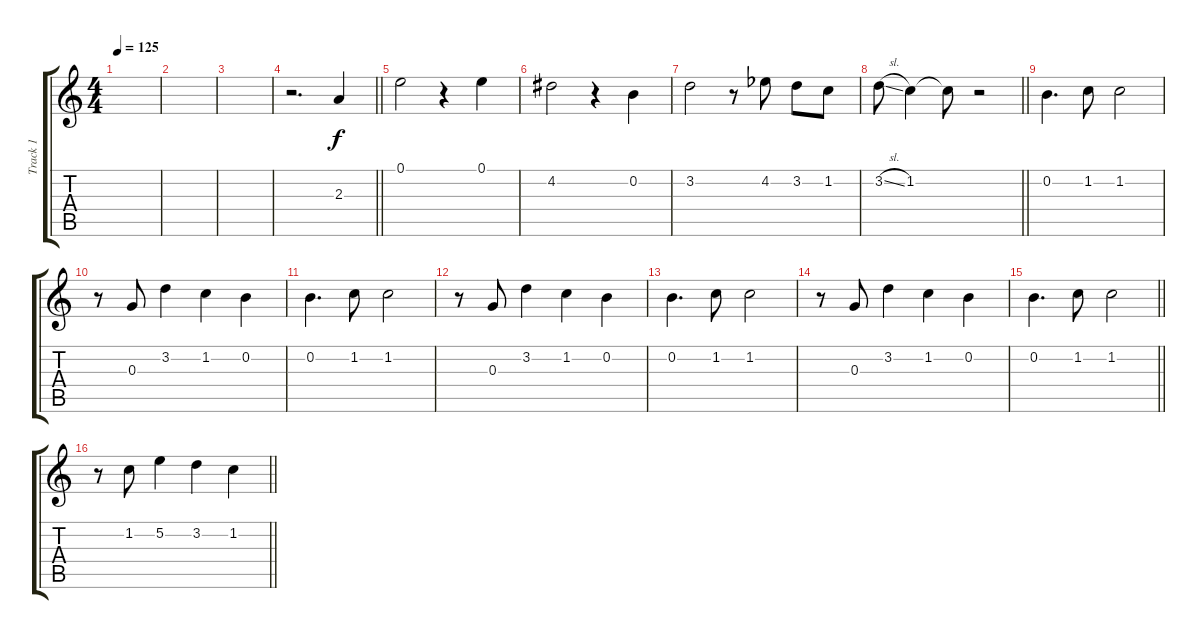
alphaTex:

\track ("Track 1" "Track 1") {instrument acousticguitarnylon}
\staff {score tabs}
\tuning (E4 B3 G3 D3 A2 E2) {hide}
\ts (4 4)
\tempo 125
\clef g2
\ks c
|
|
|
\barLineRight lightlight
r.2{d} 2.3.4 |
0.1.2 r.4 0.1.4 |
4.2.2 r.4 0.2.4 |
3.2.2 r.8 4.2{acc b}.8 3.2.8 1.2.8 |
\barLineRight lightlight
3.2{sl}.8 1.2.4 1.2{t}.8 r.2 |
0.2.4{d} 1.2.8 1.2.2 |
r.8 0.3.8 3.2.4 1.2.4 0.2.4 |
0.2.4{d} 1.2.8 1.2.2 |
r.8 0.3.8 3.2.4 1.2.4 0.2.4 |
0.2.4{d} 1.2.8 1.2.2 |
r.8 0.3.8 3.2.4 1.2.4 0.2.4 |
\barLineRight lightlight
0.2.4{d} 1.2.8 1.2.2 |
\barLineRight lightlight
r.8 1.2.8 5.2.4 3.2.4 1.2.4
